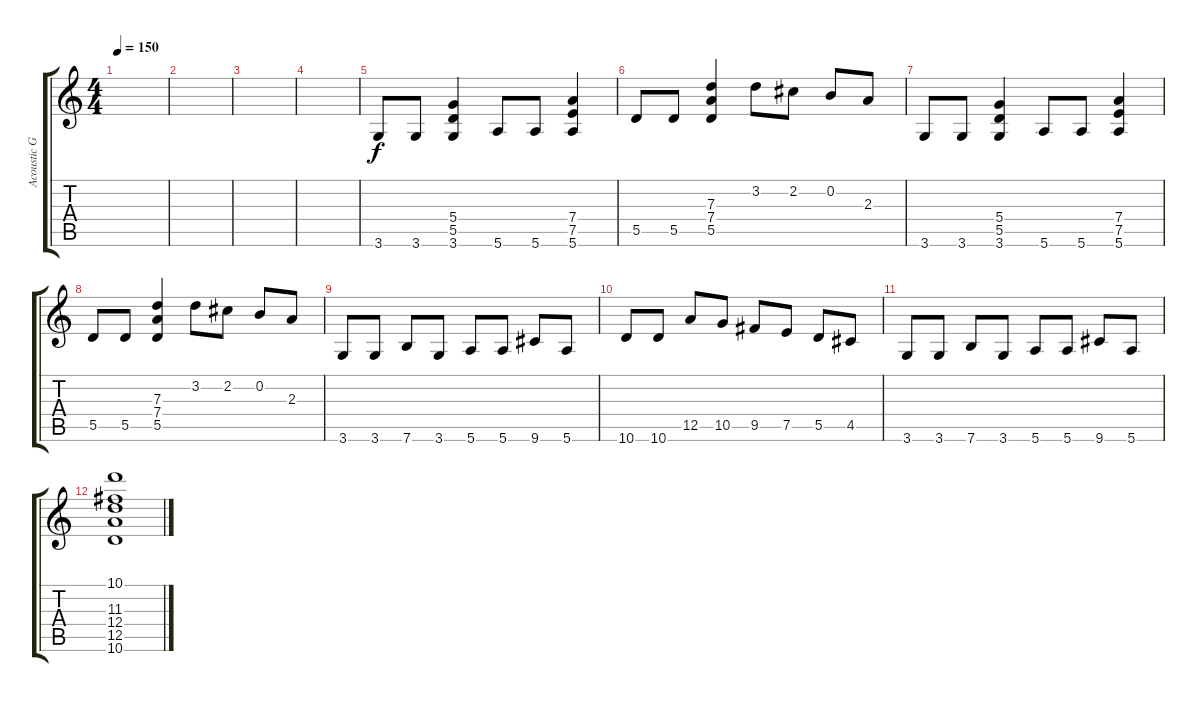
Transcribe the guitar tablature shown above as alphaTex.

\track ("Acoustic Guitar" "Acoustic G") {instrument acousticguitarsteel}
\staff {score tabs}
\tuning (E4 B3 G3 D3 A2 E2) {hide}
\ts (4 4)
\tempo 150
\clef g2
\ks c
|
|
|
|
3.6.8 3.6.8 (5.4 5.5 3.6).4 5.6.8 5.6.8 (7.4 7.5 5.6).4 |
5.5.8 5.5.8 (7.3 7.4 5.5).4 3.2.8 2.2.8 0.2.8 2.3.8 |
3.6.8 3.6.8 (5.4 5.5 3.6).4 5.6.8 5.6.8 (7.4 7.5 5.6).4 |
5.5.8 5.5.8 (7.3 7.4 5.5).4 3.2.8 2.2.8 0.2.8 2.3.8 |
3.6.8 3.6.8 7.6.8 3.6.8 5.6.8 5.6.8 9.6.8 5.6.8 |
10.6.8 10.6.8 12.5.8 10.5.8 9.5.8 7.5.8 5.5.8 4.5.8 |
3.6.8 3.6.8 7.6.8 3.6.8 5.6.8 5.6.8 9.6.8 5.6.8 |
(10.1 11.3 12.4 12.5 10.6).1
